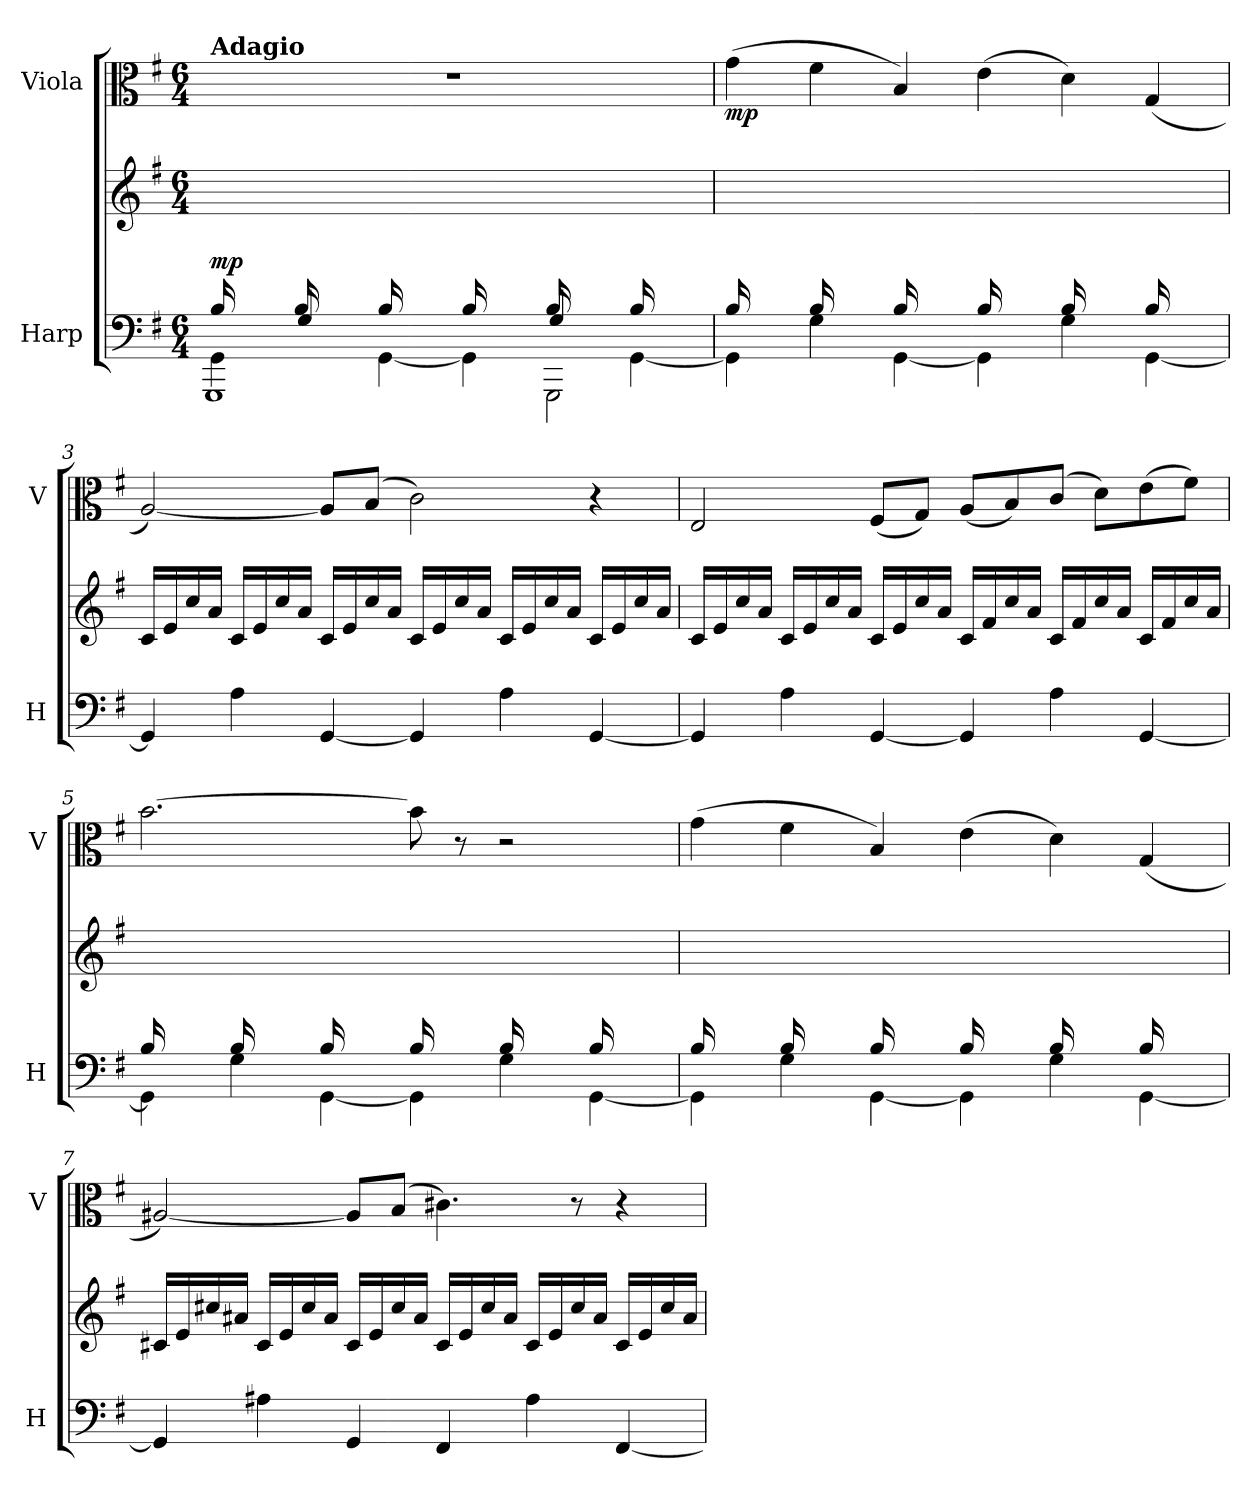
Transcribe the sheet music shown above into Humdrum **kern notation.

**kern	**kern	**dynam	**kern	**dynam
*part2	*part2	*part2	*part1	*part1
*staff3	*staff2	*staff2/3	*staff1	*staff1
*I"Harp	*	*	*I"Viola	*
*I'H	*	*	*I'V	*
*clefF4	*clefG2	*	*clefC3	*
*k[f#]	*k[f#]	*	*k[f#]	*
*M6/4	*M6/4	*	*M6/4	*
*MM67	*MM67	*	*MM67	*
=1	=1	=1	=1	=1
*^	*	*	*	*
*	*^	*	*	*	*
!	!	!	!	!	!LO:TX:a:B:t=Adagio	!
!	!	!	!	!LO:DY:b	!	!
16B/LL	4GG\	1GGG	16ryy	mp	1.r	.
8.ryy	.	.	16d\	.	.	.
.	.	.	16b\	.	.	.
.	.	.	16g\JJ	.	.	.
16B/LL	4G/	.	16ryy	.	.	.
8.ryy	.	.	16d\	.	.	.
.	.	.	16b\	.	.	.
.	.	.	16g\JJ	.	.	.
16B/LL	[4GG\	.	16ryy	.	.	.
8.ryy	.	.	16d\	.	.	.
.	.	.	16b\	.	.	.
.	.	.	16g\JJ	.	.	.
16B/LL	4GG\]	.	16ryy	.	.	.
8.ryy	.	.	16d\	.	.	.
.	.	.	16b\	.	.	.
.	.	.	16g\JJ	.	.	.
16B/LL	4G/	2GGG\	16ryy	.	.	.
8.ryy	.	.	16d\	.	.	.
.	.	.	16b\	.	.	.
.	.	.	16g\JJ	.	.	.
16B/LL	[4GG\	.	16ryy	.	.	.
8.ryy	.	.	16d\	.	.	.
.	.	.	16b\	.	.	.
.	.	.	16g\JJ	.	.	.
*	*v	*v	*	*	*	*
=2	=2	=2	=2	=2	=2
!	!	!	!	!	!LO:DY:b
16B/LL	4GG\]	16ryy	.	(4g\	mp
8.ryy	.	16d\	.	.	.
.	.	16b\	.	.	.
.	.	16g\JJ	.	.	.
16B/LL	4G\	16ryy	.	4f#\	.
8.ryy	.	16d\	.	.	.
.	.	16b\	.	.	.
.	.	16g\JJ	.	.	.
16B/LL	[4GG\	16ryy	.	4B/)	.
8.ryy	.	16d\	.	.	.
.	.	16b\	.	.	.
.	.	16g\JJ	.	.	.
16B/LL	4GG\]	16ryy	.	(4e\	.
8.ryy	.	16d\	.	.	.
.	.	16b\	.	.	.
.	.	16g\JJ	.	.	.
16B/LL	4G\	16ryy	.	4d\)	.
8.ryy	.	16d\	.	.	.
.	.	16b\	.	.	.
.	.	16g\JJ	.	.	.
16B/LL	[4GG\	16ryy	.	(4G/	.
8.ryy	.	16d\	.	.	.
.	.	16b\	.	.	.
.	.	16g\JJ	.	.	.
*v	*v	*	*	*	*
!!LO:LB:g=z
=3	=3	=3	=3	=3
4GG/]	16c/LL	.	[2A/)	.
.	16e/	.	.	.
.	16cc/	.	.	.
.	16a/JJ	.	.	.
4A\	16c/LL	.	.	.
.	16e/	.	.	.
.	16cc/	.	.	.
.	16a/JJ	.	.	.
[4GG/	16c/LL	.	8A/L]	.
.	16e/	.	.	.
.	16cc/	.	(8B/J	.
.	16a/JJ	.	.	.
4GG/]	16c/LL	.	2c\)	.
.	16e/	.	.	.
.	16cc/	.	.	.
.	16a/JJ	.	.	.
4A\	16c/LL	.	.	.
.	16e/	.	.	.
.	16cc/	.	.	.
.	16a/JJ	.	.	.
[4GG/	16c/LL	.	4r	.
.	16e/	.	.	.
.	16cc/	.	.	.
.	16a/JJ	.	.	.
=4	=4	=4	=4	=4
4GG/]	16c/LL	.	2E/	.
.	16e/	.	.	.
.	16cc/	.	.	.
.	16a/JJ	.	.	.
4A\	16c/LL	.	.	.
.	16e/	.	.	.
.	16cc/	.	.	.
.	16a/JJ	.	.	.
[4GG/	16c/LL	.	(8F#/L	.
.	16e/	.	.	.
.	16cc/	.	8G/J)	.
.	16a/JJ	.	.	.
4GG/]	16c/LL	.	(8A/L	.
.	16f#/	.	.	.
.	16cc/	.	8B/)	.
.	16a/JJ	.	.	.
4A\	16c/LL	.	(8c/J	.
.	16f#/	.	.	.
.	16cc/	.	8d\L)	.
.	16a/JJ	.	.	.
[4GG/	16c/LL	.	(8e\	.
.	16f#/	.	.	.
.	16cc/	.	8f#\J)	.
.	16a/JJ	.	.	.
!!LO:LB:g=z
=5	=5	=5	=5	=5
*^	*	*	*	*
16B/LL	4GG\]	16ryy	.	[2.b\	.
8.ryy	.	16d\	.	.	.
.	.	16b\	.	.	.
.	.	16g\JJ	.	.	.
16B/LL	4G\	16ryy	.	.	.
8.ryy	.	16d\	.	.	.
.	.	16b\	.	.	.
.	.	16g\JJ	.	.	.
16B/LL	[4GG\	16ryy	.	.	.
8.ryy	.	16d\	.	.	.
.	.	16b\	.	.	.
.	.	16g\JJ	.	.	.
16B/LL	4GG\]	16ryy	.	8b\]	.
8.ryy	.	16d\	.	.	.
.	.	16b\	.	8r	.
.	.	16g\JJ	.	.	.
16B/LL	4G\	16ryy	.	2r	.
8.ryy	.	16d\	.	.	.
.	.	16b\	.	.	.
.	.	16g\JJ	.	.	.
16B/LL	[4GG\	16ryy	.	.	.
8.ryy	.	16d\	.	.	.
.	.	16b\	.	.	.
.	.	16g\JJ	.	.	.
=6	=6	=6	=6	=6	=6
16B/LL	4GG\]	16ryy	.	(4g\	.
8.ryy	.	16d\	.	.	.
.	.	16b\	.	.	.
.	.	16g\JJ	.	.	.
16B/LL	4G\	16ryy	.	4f#\	.
8.ryy	.	16d\	.	.	.
.	.	16b\	.	.	.
.	.	16g\JJ	.	.	.
16B/LL	[4GG\	16ryy	.	4B/)	.
8.ryy	.	16d\	.	.	.
.	.	16b\	.	.	.
.	.	16g\JJ	.	.	.
16B/LL	4GG\]	16ryy	.	(4e\	.
8.ryy	.	16d\	.	.	.
.	.	16b\	.	.	.
.	.	16g\JJ	.	.	.
16B/LL	4G\	16ryy	.	4d\)	.
8.ryy	.	16d\	.	.	.
.	.	16b\	.	.	.
.	.	16g\JJ	.	.	.
16B/LL	[4GG\	16ryy	.	(4G/	.
8.ryy	.	16d\	.	.	.
.	.	16b\	.	.	.
.	.	16g\JJ	.	.	.
*v	*v	*	*	*	*
!!LO:LB:g=z
=7	=7	=7	=7	=7
4GG/]	16c#X/LL	.	[2A#X/)	.
.	16e/	.	.	.
.	16cc#X/	.	.	.
.	16a#X/JJ	.	.	.
4A#X\	16c#/LL	.	.	.
.	16e/	.	.	.
.	16cc#/	.	.	.
.	16a#/JJ	.	.	.
4GG/	16c#/LL	.	8A#/L]	.
.	16e/	.	.	.
.	16cc#/	.	(8B/J	.
.	16a#/JJ	.	.	.
4FF#/	16c#/LL	.	4.c#X\)	.
.	16e/	.	.	.
.	16cc#/	.	.	.
.	16a#/JJ	.	.	.
4A#\	16c#/LL	.	.	.
.	16e/	.	.	.
.	16cc#/	.	8r	.
.	16a#/JJ	.	.	.
[4FF#/	16c#/LL	.	4r	.
.	16e/	.	.	.
.	16cc#/	.	.	.
.	16a#/JJ	.	.	.
=	=	=	=	=
*-	*-	*-	*-	*-
